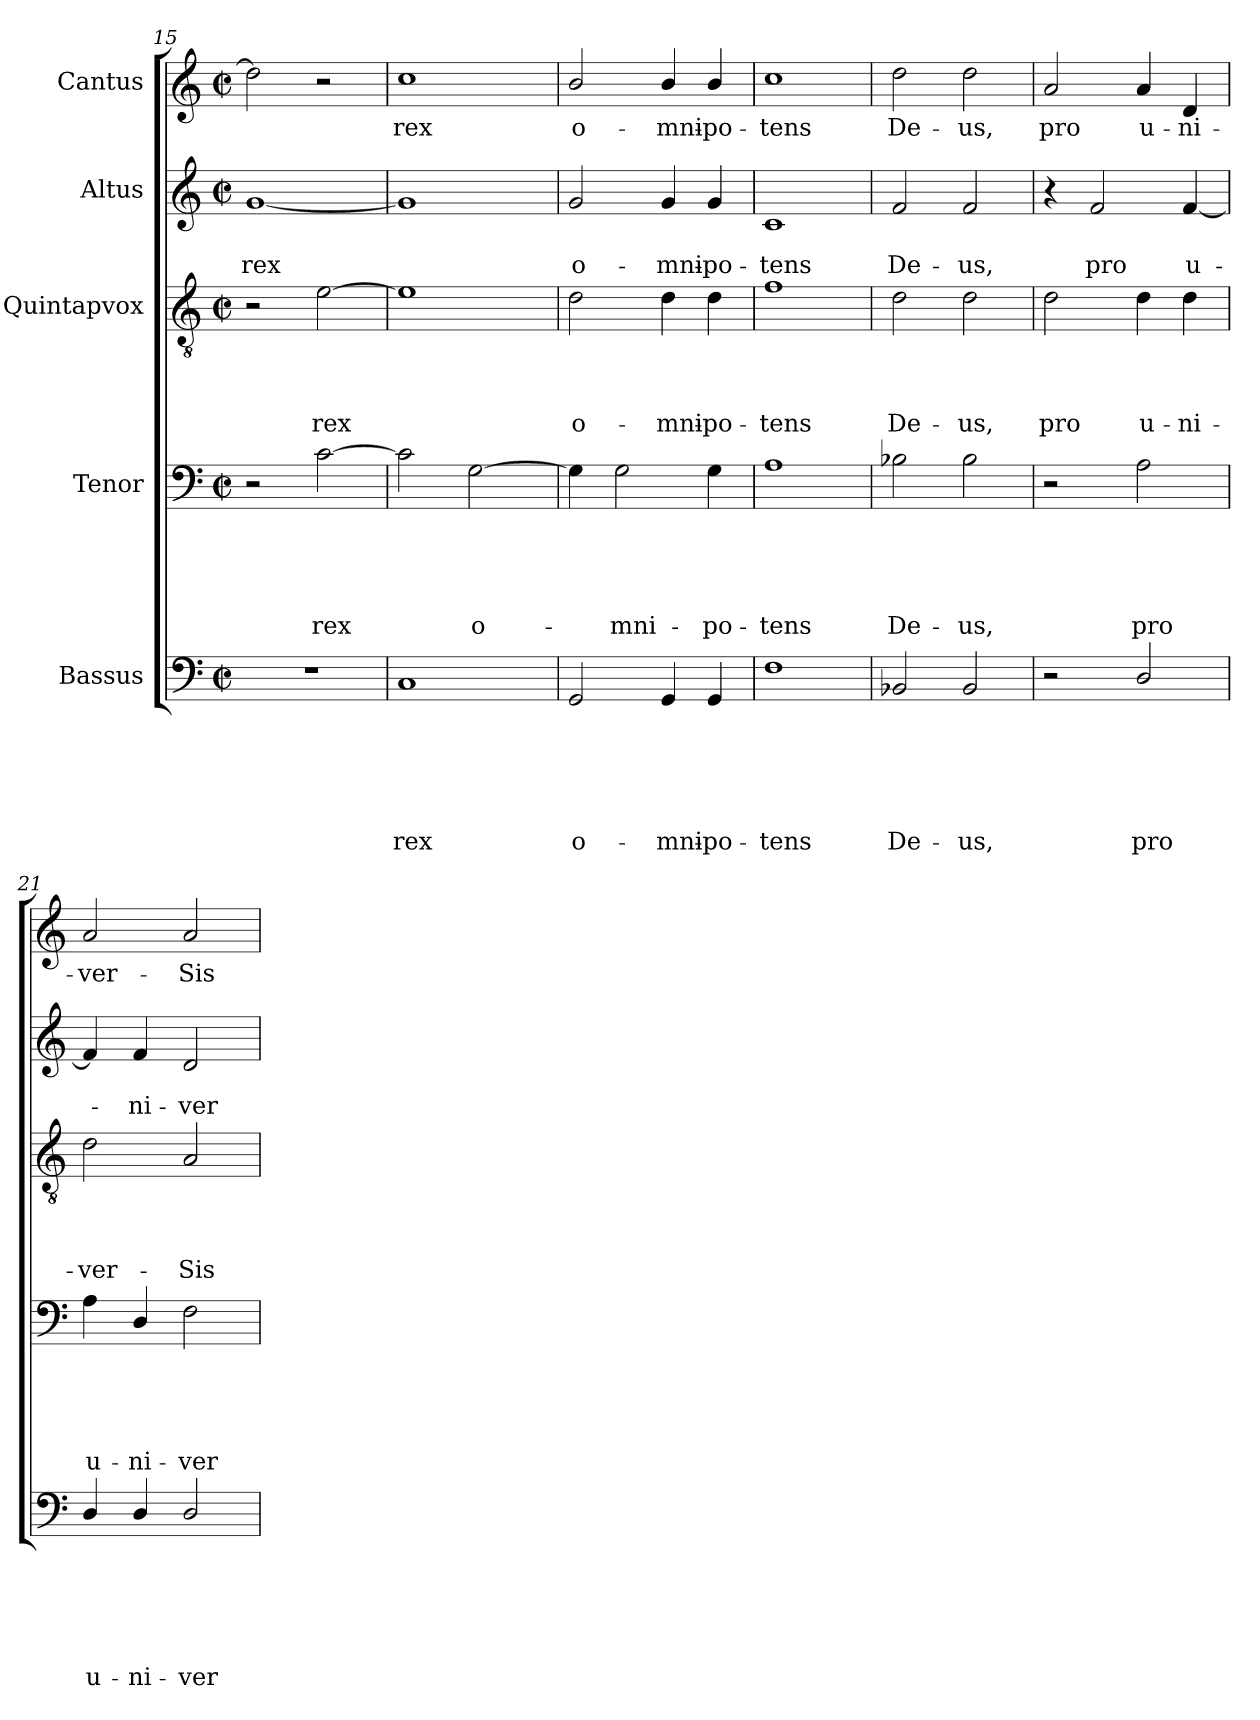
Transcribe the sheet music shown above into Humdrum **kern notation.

**kern	**text	**text	**text	**text	**text	**text	**kern	**text	**text	**text	**text	**text	**kern	**text	**text	**text	**text	**kern	**text	**text	**kern	**text
*part5	*part5	*part5	*part5	*part5	*part5	*part5	*part4	*part4	*part4	*part4	*part4	*part4	*part3	*part3	*part3	*part3	*part3	*part2	*part2	*part2	*part1	*part1
*staff5	*staff5	*staff5	*staff5	*staff5	*staff5	*staff5	*staff4	*staff4	*staff4	*staff4	*staff4	*staff4	*staff3	*staff3	*staff3	*staff3	*staff3	*staff2	*staff2	*staff2	*staff1	*staff1
*I"Bassus	*	*	*	*	*	*	*I"Tenor	*	*	*	*	*	*I"Quintapvox	*	*	*	*	*I"Altus	*	*	*I"Cantus	*
!!LO:PB:g=z
*clefF4	*	*	*	*	*	*	*clefF4	*	*	*	*	*	*clefGv2	*	*	*	*	*clefG2	*	*	*clefG2	*
*k[]	*	*	*	*	*	*	*k[]	*	*	*	*	*	*k[]	*	*	*	*	*k[]	*	*	*k[]	*
*C:	*	*	*	*	*	*	*C:	*	*	*	*	*	*C:	*	*	*	*	*C:	*	*	*C:	*
*M2/2	*	*	*	*	*	*	*M2/2	*	*	*	*	*	*M2/2	*	*	*	*	*M2/2	*	*	*M2/2	*
*met(c|)	*	*	*	*	*	*	*met(c|)	*	*	*	*	*	*met(c|)	*	*	*	*	*met(c|)	*	*	*met(c|)	*
=15	=15	=15	=15	=15	=15	=15	=15	=15	=15	=15	=15	=15	=15	=15	=15	=15	=15	=15	=15	=15	=15	=15
!	!	!	!	!	!	!	!	!	!	!	!	!	!	!	!	!	!	!	!	!LO:LY:b	!	!
1r	.	.	.	.	.	.	2r	.	.	.	.	.	2r	.	.	.	.	[<1g	.	rex	2dd\]	.
!	!	!	!	!	!	!	!	!	!	!	!	!LO:LY:b	!	!	!	!	!LO:LY:b	!	!	!	!	!
.	.	.	.	.	.	.	[>2c\	.	.	.	.	rex	[>2e\	.	.	.	rex	.	.	.	2r	.
=16	=16	=16	=16	=16	=16	=16	=16	=16	=16	=16	=16	=16	=16	=16	=16	=16	=16	=16	=16	=16	=16	=16
!	!	!	!	!	!	!LO:LY:b	!	!	!	!	!	!	!	!	!	!	!	!	!	!	!	!LO:LY:b
1C	.	.	.	.	.	rex	2c\]	.	.	.	.	.	1e]	.	.	.	.	1g]	.	.	1cc	rex
!	!	!	!	!	!	!	!	!	!	!	!	!LO:LY:b	!	!	!	!	!	!	!	!	!	!
.	.	.	.	.	.	.	[>2G\	.	.	.	.	o-	.	.	.	.	.	.	.	.	.	.
=17	=17	=17	=17	=17	=17	=17	=17	=17	=17	=17	=17	=17	=17	=17	=17	=17	=17	=17	=17	=17	=17	=17
!	!	!	!	!	!	!LO:LY:b	!	!	!	!	!	!	!	!	!	!	!LO:LY:b	!	!	!LO:LY:b	!	!LO:LY:b
2GG/	.	.	.	.	.	o-	4G\]	.	.	.	.	.	2d\	.	.	.	o-	2g/	.	o-	2b/	o-
!	!	!	!	!	!	!	!	!	!	!	!	!LO:LY:b	!	!	!	!	!	!	!	!	!	!
.	.	.	.	.	.	.	2G\	.	.	.	.	-mni-	.	.	.	.	.	.	.	.	.	.
!	!	!	!	!	!	!LO:LY:b	!	!	!	!	!	!	!	!	!	!	!LO:LY:b	!	!	!LO:LY:b	!	!LO:LY:b
4GG/	.	.	.	.	.	-mni-	.	.	.	.	.	.	4d\	.	.	.	-mni-	4g/	.	-mni-	4b/	-mni-
!	!	!	!	!	!	!LO:LY:b:rj	!	!	!	!	!	!LO:LY:b	!	!	!	!	!LO:LY:b:rj	!	!	!LO:LY:b:rj	!	!LO:LY:b:rj
4GG/	.	.	.	.	.	-po-	4G\	.	.	.	.	-po-	4d\	.	.	.	-po-	4g/	.	-po-	4b/	-po-
=18	=18	=18	=18	=18	=18	=18	=18	=18	=18	=18	=18	=18	=18	=18	=18	=18	=18	=18	=18	=18	=18	=18
!	!	!	!	!	!	!LO:LY:b	!	!	!	!	!	!LO:LY:b	!	!	!	!	!LO:LY:b	!	!	!LO:LY:b	!	!LO:LY:b
1F	.	.	.	.	.	-tens	1A	.	.	.	.	-tens	1f	.	.	.	-tens	1c	.	-tens	1cc	-tens
=19	=19	=19	=19	=19	=19	=19	=19	=19	=19	=19	=19	=19	=19	=19	=19	=19	=19	=19	=19	=19	=19	=19
!	!	!	!	!	!	!LO:LY:b	!	!	!	!	!	!LO:LY:b	!	!	!	!	!LO:LY:b	!	!	!LO:LY:b	!	!LO:LY:b
2BB-X/	.	.	.	.	.	De-	2B-X\	.	.	.	.	De-	2d\	.	.	.	De-	2f/	.	De-	2dd\	De-
!	!	!	!	!	!	!LO:LY:b	!	!	!	!	!	!LO:LY:b	!	!	!	!	!LO:LY:b	!	!	!LO:LY:b	!	!LO:LY:b
2BB-/	.	.	.	.	.	-us,	2B-\	.	.	.	.	-us,	2d\	.	.	.	-us,	2f/	.	-us,	2dd\	-us,
=20	=20	=20	=20	=20	=20	=20	=20	=20	=20	=20	=20	=20	=20	=20	=20	=20	=20	=20	=20	=20	=20	=20
!	!	!	!	!	!	!	!	!	!	!	!	!	!	!	!	!	!LO:LY:b	!	!	!	!	!LO:LY:b
2r	.	.	.	.	.	.	2r	.	.	.	.	.	2d\	.	.	.	pro	4r	.	.	2a/	pro
!	!	!	!	!	!	!	!	!	!	!	!	!	!	!	!	!	!	!	!	!LO:LY:b	!	!
.	.	.	.	.	.	.	.	.	.	.	.	.	.	.	.	.	.	2f/	.	pro	.	.
!	!	!	!	!	!	!LO:LY:b	!	!	!	!	!	!LO:LY:b	!	!	!	!	!LO:LY:b	!	!	!	!	!LO:LY:b
2D/	.	.	.	.	.	pro	2A\	.	.	.	.	pro	4d\	.	.	.	u-	.	.	.	4a/	u-
!	!	!	!	!	!	!	!	!	!	!	!	!	!	!	!	!	!LO:LY:b	!	!	!LO:LY:b	!	!LO:LY:b
.	.	.	.	.	.	.	.	.	.	.	.	.	4d\	.	.	.	-ni-	[<4f/	.	u-	4d/	-ni-
=21	=21	=21	=21	=21	=21	=21	=21	=21	=21	=21	=21	=21	=21	=21	=21	=21	=21	=21	=21	=21	=21	=21
!	!	!	!	!	!	!LO:LY:b	!	!	!	!	!	!LO:LY:b	!	!	!	!	!LO:LY:b	!	!	!	!	!LO:LY:b
4D/	.	.	.	.	.	u-	4A\	.	.	.	.	u-	2d\	.	.	.	-ver-	4f/]	.	.	2a/	-ver-
!	!	!	!	!	!	!LO:LY:b	!	!	!	!	!	!LO:LY:b	!	!	!	!	!	!	!	!LO:LY:b	!	!
4D/	.	.	.	.	.	-ni-	4D/	.	.	.	.	-ni-	.	.	.	.	.	4f/	.	-ni-	.	.
!	!	!	!	!	!	!LO:LY:b:rj	!	!	!	!	!	!LO:LY:b:rj	!	!	!	!	!LO:LY:b	!	!	!LO:LY:b:rj	!	!LO:LY:b
2D/	.	.	.	.	.	-ver-	2F\	.	.	.	.	-ver-	2A/	.	.	.	-Sis	2d/	.	-ver-	2a/	-Sis
=	=	=	=	=	=	=	=	=	=	=	=	=	=	=	=	=	=	=	=	=	=	=
*-	*-	*-	*-	*-	*-	*-	*-	*-	*-	*-	*-	*-	*-	*-	*-	*-	*-	*-	*-	*-	*-	*-
